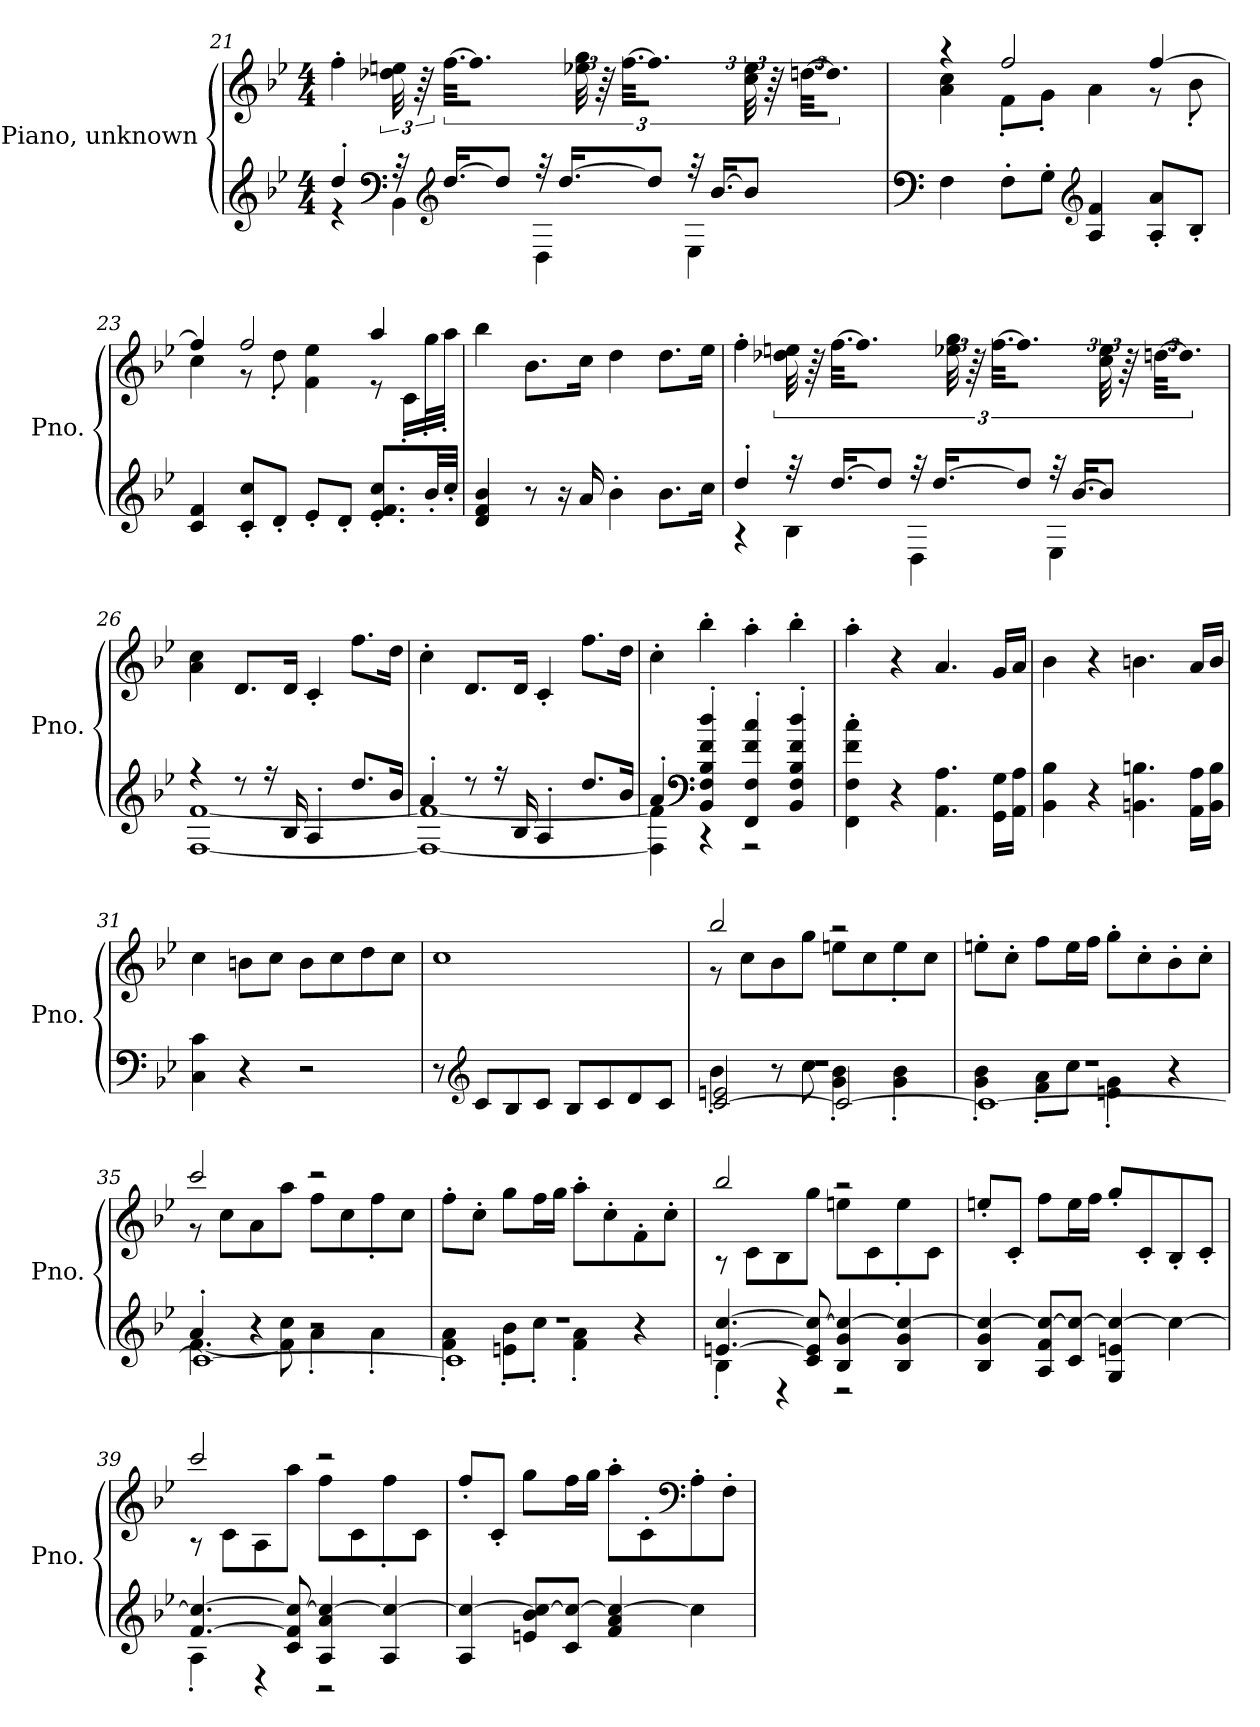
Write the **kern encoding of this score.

**kern	**kern
*part1	*part1
*staff2	*staff1
*I"Piano, unknown	*
*I'Pno.	*
*clefG2	*clefG2
*k[b-e-]	*k[b-e-]
*M4/4	*M4/4
=21	=21
*^	*
4dd'/	4r	4ff'\
*clefF4	*	*
32r	4BB-\	48dd-X\ 48een\
.	.	96r
*clefG2	*	*
[16.dd/KL	.	[48.ff\KKL
.	.	8.ff\J]
8dd/J]	.	.
32r	4D\	48ee-X\ 48gg\
.	.	96r
[16.dd/KL	.	[48.ff\KKL
.	.	8.ff\J]
8dd/J]	.	.
32r	4E-\	48cc\ 48ee-\
.	.	96r
[16.b-/KL	.	[48.ddn\KKL
.	.	8.dd\J]
8b-/J]	.	.
*v	*v	*
=22	=22
*clefF4	*
*	*^
4F\	4r	4a\ 4cc\
8F'\L	2ff/	8f'\L
8G'\J	.	8g'\J
*clefG2	*	*
4A/ 4f/	.	4a\
8A/' 8a/'L	[4ff/	8r
8B-'/J	.	8b-'\
!!LO:LB:g=z	!!
=23	=23	=23
4c/ 4f/	4ff/]	4cc\
8c/' 8cc/'L	2ff/	8r
8d'/J	.	8dd'\
8e-'/L	.	4f\ 4ee-\
8d'/J	.	.
8.e-/' 8.f/' 8.cc/'L	4aa/	8r
.	.	16c'\LL
32b-'/LL	.	32gg'\L
32cc'/JJJ	.	32aa'\JJJ
*	*v	*v
=24	=24
4d/ 4f/ 4b-/	4bb-\
8r	8.b-\L
16r	.
16a/	16cc\Jk
4b-'\	4dd\
8.b-\L	8.dd\L
16cc\Jk	16ee-\Jk
=25	=25
*^	*
4dd'/	4r	4ff'\
32r	4B-\	48dd-X\ 48een\
.	.	96r
[16.dd/KL	.	[48.ff\KKL
.	.	8.ff\J]
8dd/J]	.	.
32r	4D\	48ee-X\ 48gg\
.	.	96r
[16.dd/KL	.	[48.ff\KKL
.	.	8.ff\J]
8dd/J]	.	.
32r	4E-\	48cc\ 48ee-\
.	.	96r
[16.b-/KL	.	[48.ddn\KKL
.	.	8.dd\J]
8b-/J]	.	.
!!LO:LB:g=z
=26	=26	=26
4r	[1F [1f	4a\ 4cc\
8r	.	8.d/L
16r	.	.
16B-/	.	16d/Jk
4A'/	.	4c'/
8.dd/L	.	8.ff\L
16b-/Jk	.	16dd\Jk
=27	=27	=27
4a'/	1F_ 1f_	4cc'\
8r	.	8.d/L
16r	.	.
16B-/	.	16d/Jk
4A'/	.	4c'/
8.dd/L	.	8.ff\L
16b-/Jk	.	16dd\Jk
=28	=28	=28
4a'/	4F\] 4f\]	4cc'\
*clefF4	*	*
4BB-/' 4F/' 4B-/' 4f/' 4dd/'	4r	4bb-'\
4FF/' 4F/' 4f/' 4cc/'	2r	4aa'\
4BB-/' 4F/' 4B-/' 4f/' 4dd/'	.	4bb-'\
*v	*v	*
=29	=29
4FF\' 4F\' 4f\' 4cc\'	4aa'\
4r	4r
4.AA\ 4.A\	4.a/
16GG\ 16G\LL	16g/LL
16AA\ 16A\JJ	16a/JJ
=30	=30
4BB-\ 4B-\	4b-\
4r	4r
4.BBn\ 4.Bn\	4.bn\
16AA\ 16A\LL	16a/LL
16BB\ 16B\JJ	16b/JJ
!!LO:LB:g=z
=31	=31
4C\ 4c\	4cc\
4r	8bn\L
.	8cc\J
2r	8b\L
.	8cc\
.	8dd\
.	8cc\J
=32	=32
8r	1cc
*clefG2	*
8c/L	.
8B-/	.
8c/J	.
8B-/L	.
8c/	.
8d/	.
8c/J	.
=33	=33
*^	*^
*	*^	*	*
1r	4b-'\	[2c/ 2en/	2bb-/	8r
.	.	.	.	8cc\L
.	8r	.	.	8b-\
.	8cc\	.	.	8gg\J
.	4g\' 4b-\'	2c/_	2r	8een\L
.	.	.	.	8cc\
.	4g\' 4b-\'	.	.	8ee'\
.	.	.	.	8cc\J
*	*	*	*v	*v
=34	=34	=34	=34
1r	4g\' 4b-\'	1c_	8een'\L
.	.	.	8cc'\J
.	8f\' 8a\'L	.	8ff\L
.	8cc'\J	.	16ee\L
.	.	.	16ff\JJ
.	4en\' 4g\'	.	8gg'\L
.	.	.	8cc'\
.	4r	.	8b-'\
.	.	.	8cc'\J
!!LO:LB:g=z
=35	=35	=35	=35
*	*	*	*^
4a'/	[4.f\	1c_	2ccc/	8r
.	.	.	.	8cc\L
4r	.	.	.	8a\
.	8f\] 8cc\	.	.	8aa\J
2r	4a'\	.	2r	8ff\L
.	.	.	.	8cc\
.	4a'\	.	.	8ff'\
.	.	.	.	8cc\J
*	*	*	*v	*v
=36	=36	=36	=36
1r	4f\' 4a\'	1c]	8ff'\L
.	.	.	8cc'\J
.	8en\' 8b-\'L	.	8gg\L
.	8cc'\J	.	16ff\L
.	.	.	16gg\JJ
.	4f\' 4a\'	.	8aa'\L
.	.	.	8cc'\
.	4r	.	8f'\
.	.	.	8cc'\J
*	*v	*v	*
=37	=37	=37
*	*	*^
[4.en/ [4.cc/	4B-'\	2bb-/	8r
.	.	.	8c\L
.	4r	.	8B-\
8c/ 8e/] 8cc/_	.	.	8gg\J
4B-/ 4g/ 4cc/_	2r	2r	8een\L
.	.	.	8c\
4B-/ 4g/ 4cc/_	.	.	8ee'\
.	.	.	8c\J
*v	*v	*	*
*	*v	*v
=38	=38
4B-/ 4g/ 4cc/_	8een'/L
.	8c'/J
8A/ 8f/ 8cc/_L	8ff\L
8c/ 8cc/_J	16ee\L
.	16ff\JJ
4G/ 4en/ 4cc/_	8gg'/L
.	8c'/
4cc\_	8B-'/
.	8c'/J
!!LO:LB:g=z
=39	=39
*^	*^
[4.f/ 4.cc/_	4A'\	2ccc/	8r
.	.	.	8c\L
.	4r	.	8A\
8c/ 8f/] 8cc/_	.	.	8aa\J
4A/ 4a/ 4cc/_	2r	2r	8ff\L
.	.	.	8c\
4A/ 4cc/_	.	.	8ff'\
.	.	.	8c\J
*v	*v	*	*
*	*v	*v
=40	=40
4A/ 4cc/_	8ff'/L
.	8c'/J
8en/ 8b-/ 8cc/_L	8gg\L
8c/ 8cc/_J	16ff\L
.	16gg\JJ
4f/ 4a/ 4cc/_	8aa'\L
.	8c'\
*	*clefF4
4cc\]	8A'\
.	8F'\J
=	=
*-	*-
